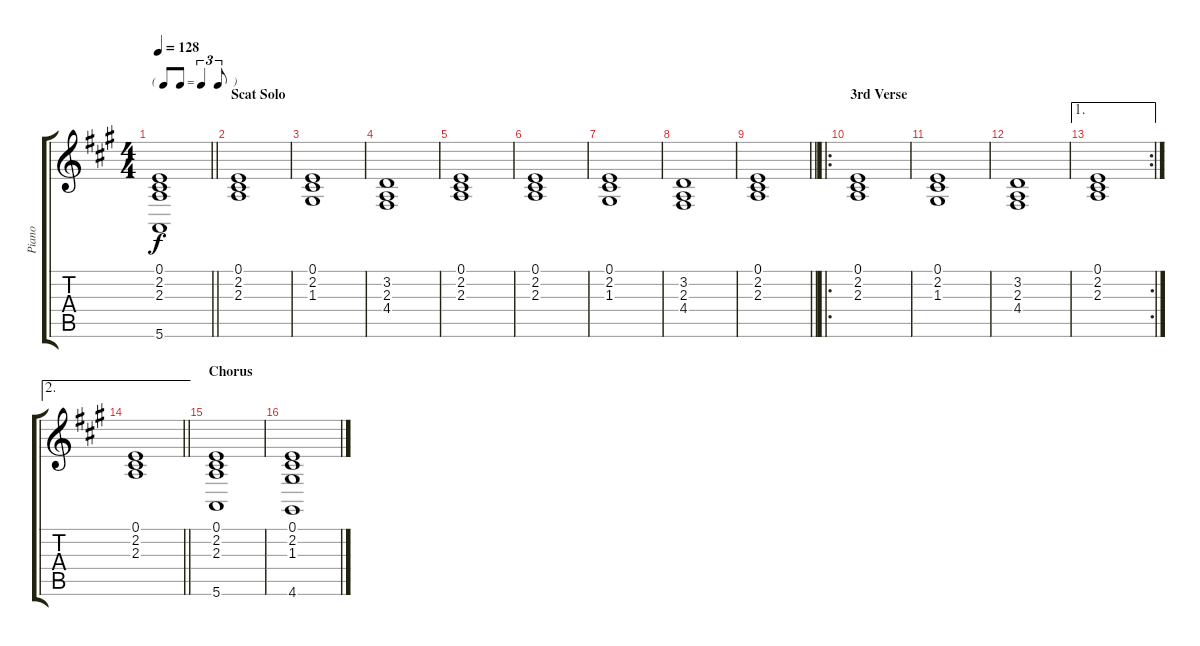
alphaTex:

\track ("Piano" "Piano") {instrument acousticgrandpiano}
\staff {score tabs}
\tuning (E4 B3 G3 D3 A2 E2) {hide}
\ts (4 4)
\tf triplet8th
\tempo 128
\clef g2
\barLineRight lightlight
\ks a
(0.1 2.2 2.3 5.6).1{dy f} |
\section ("" "Scat Solo")
(0.1 2.2 2.3).1 |
(0.1 2.2 1.3).1 |
(3.2 2.3 4.4).1 |
(0.1 2.2 2.3).1 |
(0.1 2.2 2.3).1 |
(0.1 2.2 1.3).1 |
(3.2 2.3 4.4).1 |
\barLineRight lightlight
(0.1 2.2 2.3).1 |
\ro
\section ("" "3rd Verse")
(0.1 2.2 2.3).1 |
(0.1 2.2 1.3).1 |
(3.2 2.3 4.4).1 |
\ae 1
\rc 2
(0.1 2.2 2.3).1 |
\ae 2
\barLineRight lightlight
(0.1 2.2 2.3).1 |
\section ("" "Chorus")
(0.1 2.2 2.3 5.6).1 |
(0.1 2.2 1.3 4.6).1
